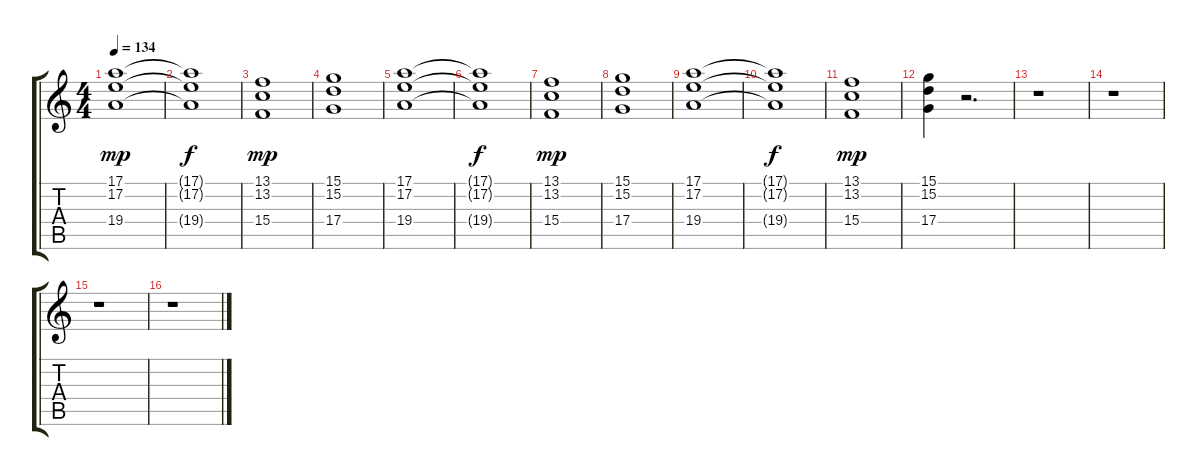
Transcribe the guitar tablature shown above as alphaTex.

\track "" {instrument pad2warm}
\staff {score tabs}
\tuning (E4 B3 G3 D3 A2 E2) {hide}
\ts (4 4)
\tempo 134
\clef g2
\ks c
(17.1 17.2 19.4).1{dy mp} |
(17.1{t} 17.2{t} 19.4{t}).1{dy f} |
(13.1 13.2 15.4).1{dy mp} |
(15.1 15.2 17.4).1 |
(17.1 17.2 19.4).1 |
(17.1{t} 17.2{t} 19.4{t}).1{dy f} |
(13.1 13.2 15.4).1{dy mp} |
(15.1 15.2 17.4).1 |
(17.1 17.2 19.4).1 |
(17.1{t} 17.2{t} 19.4{t}).1{dy f} |
(13.1 13.2 15.4).1{dy mp} |
(15.1 15.2 17.4).4 r.2{d} |
r.1 |
r.1 |
r.1 |
r.1
